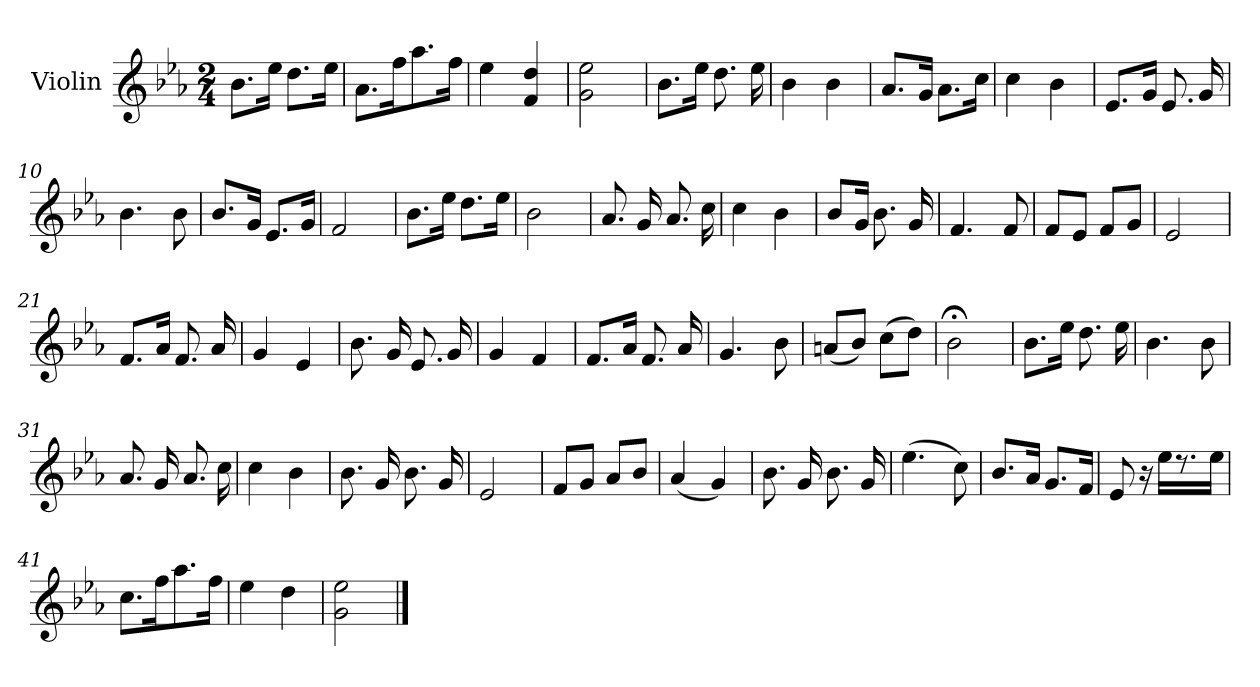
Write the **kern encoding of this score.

**kern
*part1
*staff1
*I"Violin
*I'Vln.
*clefG2
*k[b-e-a-]
*M2/4
=1
8.b-\L
16ee-\Jk
8.dd\L
16ee-\Jk
=2
8.a-\L
16ff\k
8.aa-\
16ff\Jk
=3
4ee-\
4f/ 4dd/
=4
2g\ 2ee-\
=5
8.b-\L
16ee-\Jk
8.dd\
16ee-\
=6
4b-\
4b-\
=7
8.a-/L
16g/Jk
8.a-\L
16cc\Jk
=8
4cc\
4b-\
!!LO:LB:g=z
=9
8.e-/L
16g/Jk
8.e-/
16g/
=10
4.b-\
8b-\
=11
8.b-/L
16g/Jk
8.e-/L
16g/Jk
=12
2f/
=13
8.b-\L
16ee-\Jk
8.dd\L
16ee-\Jk
=14
2b-\
=15
8.a-/
16g/
8.a-/
16cc\
=16
4cc\
4b-\
!!LO:LB:g=z
=17
8b-/L
16g/Jk
8.b-\
16g/
=18
4.f/
8f/
=19
8f/L
8e-/J
8f/L
8g/J
=20
2e-/
=21
8.f/L
16a-/Jk
8.f/
16a-/
=22
4g/
4e-/
=23
8.b-\
16g/
8.e-/
16g/
=24
4g/
4f/
!!LO:LB:g=z
=25
8.f/L
16a-/Jk
8.f/
16a-/
=26
4.g/
8b-\
=27
(<8an/L
8b-/J)
(>8cc\L
8dd\J)
=28
2b-;<\
=29
8.b-\L
16ee-\Jk
8.dd\
16ee-\
=30
4.b-\
8b-\
=31
8.a-/
16g/
8.a-/
16cc\
=32
4cc\
4b-\
!!LO:LB:g=z
=33
8.b-\
16g/
8.b-\
16g/
=34
2e-/
=35
8f/L
8g/J
8a-/L
8b-/J
=36
(<4a-/
4g/)
=37
8.b-\
16g/
8.b-\
16g/
=38
(>4.ee-\
8cc\)
=39
8.b-/L
16a-/Jk
8.g/L
16f/Jk
=40
8e-/
16r
16ee-\LL
8.r
16ee-\JJ
!!LO:LB:g=z
=41
8.cc\L
16ff\k
8.aa-\
16ff\Jk
=42
4ee-\
4dd\
=43
2g\ 2ee-\
==
*-
